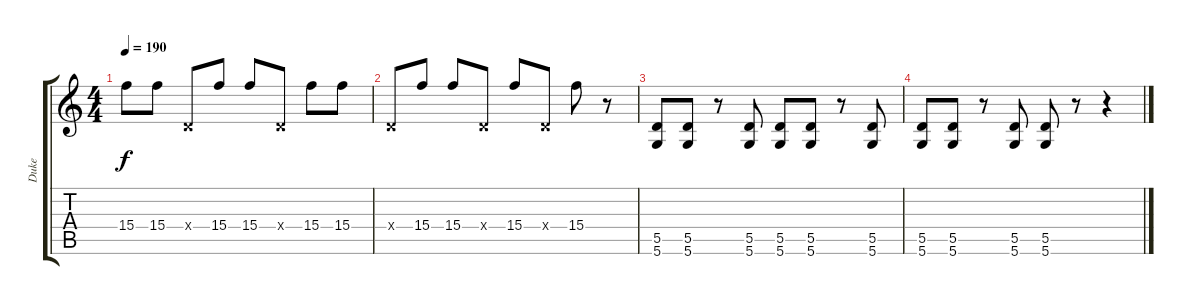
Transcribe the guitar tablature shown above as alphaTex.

\track ("Duke" "Duke") {instrument distortionguitar}
\staff {score tabs}
\tuning (E4 B3 G3 D3 A2 D2) {hide}
\ts (4 4)
\tempo 190
\clef g2
\ks c
15.4.8{dy f} 15.4.8 0.4{x}.8 15.4.8 15.4.8 0.4{x}.8 15.4.8 15.4.8 |
0.4{x}.8 15.4.8 15.4.8 0.4{x}.8 15.4.8 0.4{x}.8 15.4.8 r.8 |
(5.5 5.6).8 (5.5 5.6).8 r.8 (5.5 5.6).8 (5.5 5.6).8 (5.5 5.6).8 r.8 (5.5 5.6).8 |
(5.5 5.6).8 (5.5 5.6).8 r.8 (5.5 5.6).8 (5.5 5.6).8 r.8 r.4
